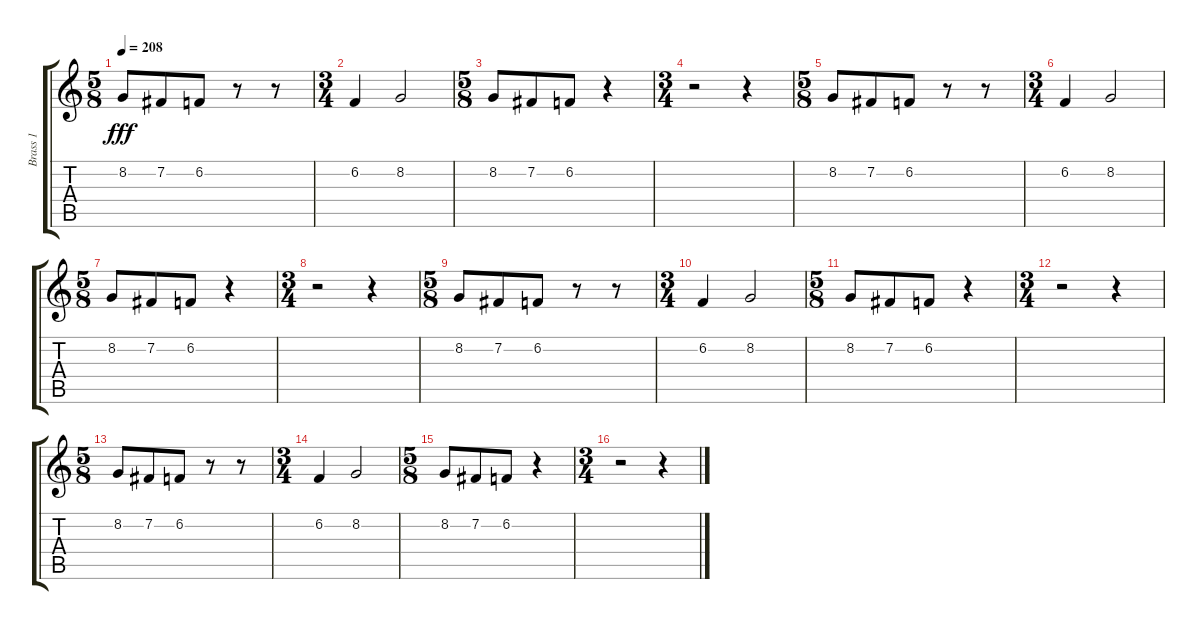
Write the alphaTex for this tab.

\track ("Brass 1" "Brass 1") {instrument brasssection}
\staff {score tabs}
\tuning (E4 B3 G3 D3 A2 E2) {hide}
\ts (5 8)
\tempo 208
\clef g2
\ks c
8.2.8{dy fff} 7.2.8 6.2.8 r.8 r.8 |
\ts (3 4)
6.2.4 8.2.2 |
\ts (5 8)
8.2.8 7.2.8 6.2.8 r.4 |
\ts (3 4)
r.2 r.4 |
\ts (5 8)
8.2.8 7.2.8 6.2.8 r.8 r.8 |
\ts (3 4)
6.2.4 8.2.2 |
\ts (5 8)
8.2.8 7.2.8 6.2.8 r.4 |
\ts (3 4)
r.2 r.4 |
\ts (5 8)
8.2.8 7.2.8 6.2.8 r.8 r.8 |
\ts (3 4)
6.2.4 8.2.2 |
\ts (5 8)
8.2.8 7.2.8 6.2.8 r.4 |
\ts (3 4)
r.2 r.4 |
\ts (5 8)
8.2.8 7.2.8 6.2.8 r.8 r.8 |
\ts (3 4)
6.2.4 8.2.2 |
\ts (5 8)
8.2.8 7.2.8 6.2.8 r.4 |
\ts (3 4)
r.2 r.4
